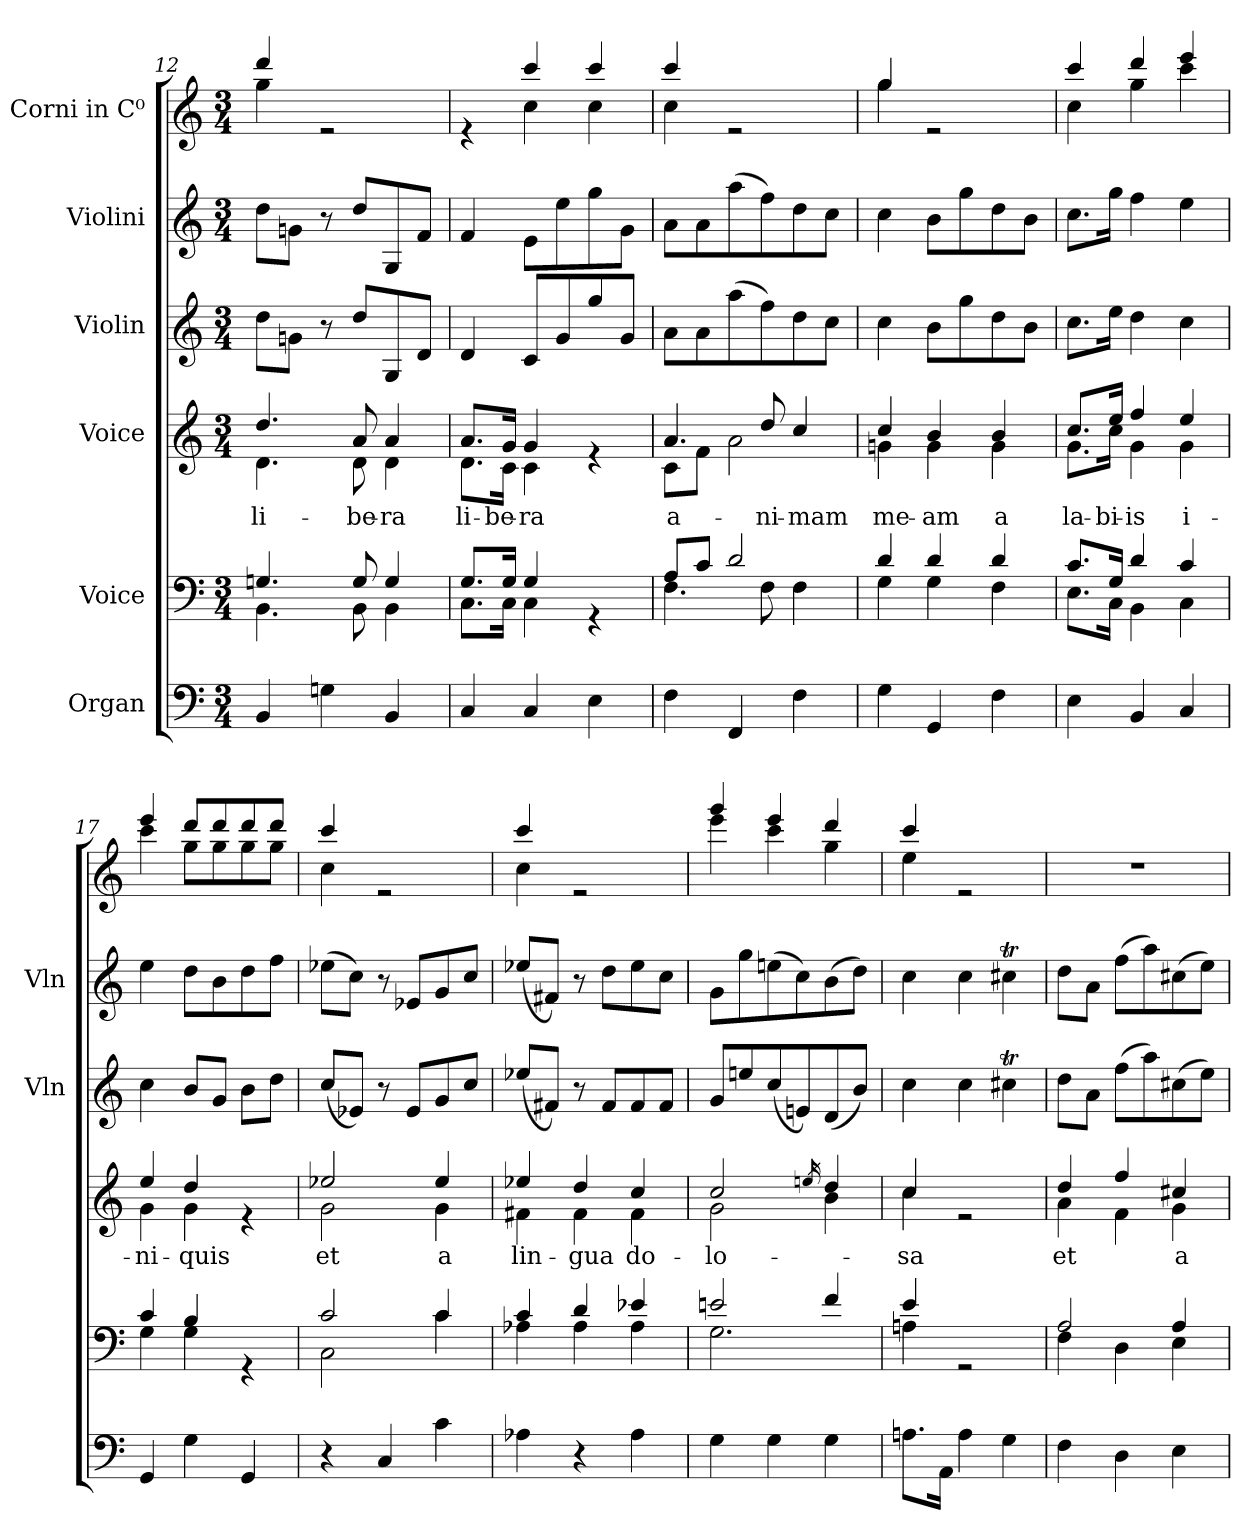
**kern	**kern	**kern	**text	**kern	**kern	**kern
*part6	*part5	*part4	*part4	*part3	*part2	*part1
*staff6	*staff5	*staff4	*staff4	*staff3	*staff2	*staff1
*I"Organ	*I"Voice	*I"Voice	*	*I"Violin	*I"Violini	*I"Corni in C⁰
*	*	*	*	*I'Vln	*I'Vln	*
*clefF4	*clefF4	*clefG2	*	*clefG2	*clefG2	*clefG2
*	*	*	*	*	*	*ITrd7c12
*k[]	*k[]	*k[]	*	*k[]	*k[]	*k[]
*M3/4	*M3/4	*M3/4	*	*M3/4	*M3/4	*M3/4
=12	=12	=12	=12	=12	=12	=12
*	*^	*	*	*	*	*
!	!	!	!	!LO:LY:b	!	!	!
*	*	*	*^	*	*	*	*^
4BB/	4.Gn/	4.BB\	4.dd/	4.d\	li-	8dd\L	8dd\L	4dd/	4g\
.	.	.	.	.	.	8gn\J	8gn\J	.	.
4Gn\	.	.	.	.	.	8r	8r	2re	2ryy
!	!	!	!	!	!LO:LY:b	!	!	!	!
.	8G/	8BB\	8a/	8d\	-be-	8dd/L	8dd/L	.	.
!	!	!	!	!	!LO:LY:b	!	!	!	!
4BB/	4G/	4BB\	4a/	4d\	-ra	8G/	8G/	.	.
.	.	.	.	.	.	8d/J	8f/J	.	.
=13	=13	=13	=13	=13	=13	=13	=13	=13	=13
!	!	!	!	!	!LO:LY:b	!	!	!	!
4C/	8.G/L	8.C\L	8.a/L	8.d\L	li-	4d/	4f/	4re	4ryy
!	!	!	!	!	!LO:LY:b	!	!	!	!
.	16G/Jk	16C\Jk	16g/Jk	16c\Jk	-be-	.	.	.	.
!	!	!	!	!	!LO:LY:b	!	!	!	!
4C/	4G/	4C\	4g/	4c\	-ra	8c/L	8e\L	4cc/	4c\
.	.	.	.	.	.	8g/	8ee\	.	.
4E\	4rGG	4ryy	4re	4ryy	.	8gg/	8gg\	4cc/	4c\
.	.	.	.	.	.	8g/J	8g\J	.	.
!!LO:PB:g=z	!!
=14	=14	=14	=14	=14	=14	=14	=14	=14	=14
!	!	!	!	!	!LO:LY:b	!	!	!	!
4F\	8A/L	4.F\	4.a/	8c\L	a-	8a\L	8a\L	4cc/	4c\
.	8c/J	.	.	8f\J	.	8a\	8a\	.	.
4FF/	2d/	.	.	2a\	.	(8aa\	(8aa\	2re	2ryy
!	!	!	!	!	!LO:LY:b	!	!	!	!
.	.	8F\	8dd/	.	-ni-	8ff\)	8ff\)	.	.
!	!	!	!	!	!LO:LY:b	!	!	!	!
4F\	.	4F\	4cc/	.	-mam	8dd\	8dd\	.	.
.	.	.	.	.	.	8cc\J	8cc\J	.	.
=15	=15	=15	=15	=15	=15	=15	=15	=15	=15
!	!	!	!	!	!LO:LY:b	!	!	!	!
4G\	4d/	4G\	4cc/	4gn\	me-	4cc\	4cc\	4g/	4g\
!	!	!	!	!	!LO:LY:b	!	!	!	!
4GG/	4d/	4G\	4b/	4g\	-am	8b\L	8b\L	2re	2ryy
.	.	.	.	.	.	8gg\	8gg\	.	.
!	!	!	!	!	!LO:LY:b	!	!	!	!
4F\	4d/	4F\	4b/	4g\	a	8dd\	8dd\	.	.
.	.	.	.	.	.	8b\J	8b\J	.	.
=16	=16	=16	=16	=16	=16	=16	=16	=16	=16
!	!	!	!	!	!LO:LY:b	!	!	!	!
4E\	8.c/L	8.E\L	8.cc/L	8.g\L	la-	8.cc\L	8.cc\L	4cc/	4c\
!	!	!	!	!	!LO:LY:b	!	!	!	!
.	16G/Jk	16C\Jk	16ee/Jk	16cc\Jk	-bi-	16ee\Jk	16gg\Jk	.	.
!	!	!	!	!	!LO:LY:b	!	!	!	!
4BB/	4d/	4BB\	4ff/	4g\	-is	4dd\	4ff\	4dd/	4g\
!	!	!	!	!	!LO:LY:b	!	!	!	!
4C/	4c/	4C\	4ee/	4g\	i-	4cc\	4ee\	4ee/	4cc\
=17	=17	=17	=17	=17	=17	=17	=17	=17	=17
!	!	!	!	!	!LO:LY:b	!	!	!	!
4GG/	4c/	4G\	4ee/	4g\	-ni-	4cc\	4ee\	4ee/	4cc\
!	!	!	!	!	!LO:LY:b	!	!	!	!
4G\	4B/	4G\	4dd/	4g\	-quis	8b/L	8dd\L	8dd/L	8g\L
.	.	.	.	.	.	8g/J	8b\	8dd/	8g\
4GG/	4rGG	4ryy	4re	4ryy	.	8b\L	8dd\	8dd/	8g\
.	.	.	.	.	.	8dd\J	8ff\J	8dd/J	8g\J
=18	=18	=18	=18	=18	=18	=18	=18	=18	=18
!	!	!	!	!	!LO:LY:b	!	!	!	!
4r	2c/	2C\	2ee-X/	2g\	et	(8cc/L	(8ee-X\L	4cc/	4c\
.	.	.	.	.	.	8e-X/J)	8cc\J)	.	.
4C/	.	.	.	.	.	8r	8r	2re	2ryy
.	.	.	.	.	.	8e-/L	8e-X/L	.	.
!	!	!	!	!	!LO:LY:b	!	!	!	!
4c\	4c/	4c\	4ee-/	4g\	a	8g/	8g/	.	.
.	.	.	.	.	.	8cc/J	8cc/J	.	.
=19	=19	=19	=19	=19	=19	=19	=19	=19	=19
!	!	!	!	!	!LO:LY:b	!	!	!	!
4A-X\	4c/	4A-X\	4ee-X/	4f#X\	lin-	(8ee-X/L	(8ee-X/L	4cc/	4c\
.	.	.	.	.	.	8f#X/J)	8f#X/J)	.	.
!	!	!	!	!	!LO:LY:b	!	!	!	!
4r	4d/	4A-\	4dd/	4f#\	-gua	8r	8r	2re	2ryy
.	.	.	.	.	.	8f#/L	8dd\L	.	.
!	!	!	!	!	!LO:LY:b	!	!	!	!
4A-\	4e-X/	4A-\	4cc/	4f#\	do-	8f#/	8ee-\	.	.
.	.	.	.	.	.	8f#/J	8cc\J	.	.
=20	=20	=20	=20	=20	=20	=20	=20	=20	=20
!	!	!	!	!	!LO:LY:b	!	!	!	!
4G\	2en/	2.G\	2cc/	2g\	-lo-	8g/L	8g\L	4gg/	4ee\
.	.	.	.	.	.	8een/	8gg\	.	.
4G\	.	.	.	.	.	(8cc/	(8een\	4ee/	4cc\
.	.	.	.	.	.	8en/)	8cc\)	.	.
.	.	.	16qeen/	.	.	.	.	.	.
4G\	4f/	.	4dd/	4b\	.	(8d/	(8b\	4dd/	4g\
.	.	.	.	.	.	8b/J)	8dd\J)	.	.
!!LO:LB:g=z	!!
=21	=21	=21	=21	=21	=21	=21	=21	=21	=21
!	!	!	!	!	!LO:LY:b	!	!	!	!
8.An\L	4e/	4An\	4cc/	4cc\	-sa	4cc\	4cc\	4cc/	4e\
16AA\Jk	.	.	.	.	.	.	.	.	.
4A\	2rGG	2ryy	2re	2ryy	.	4cc\	4cc\	2re	2ryy
4G\	.	.	.	.	.	4cc#Xt\	4cc#Xt\	.	.
*	*	*	*	*	*	*	*	*v	*v
=22	=22	=22	=22	=22	=22	=22	=22	=22
!	!	!	!	!	!LO:LY:b	!	!	!
4F\	2A/	4F\	4dd/	4a\	et	8dd\L	8dd\L	2.r
.	.	.	.	.	.	8a\J	8a\J	.
4D\	.	4D\	4ff/	4f\	.	(8ff\L	(8ff\L	.
.	.	.	.	.	.	8aa\)	8aa\)	.
!	!	!	!	!	!LO:LY:b	!	!	!
4E\	4A/	4E\	4cc#X/	4g\	a	(8cc#X\	(8cc#X\	.
.	.	.	.	.	.	8ee\J)	8ee\J)	.
*	*v	*v	*	*	*	*	*	*
*	*	*v	*v	*	*	*	*
=	=	=	=	=	=	=
*-	*-	*-	*-	*-	*-	*-
